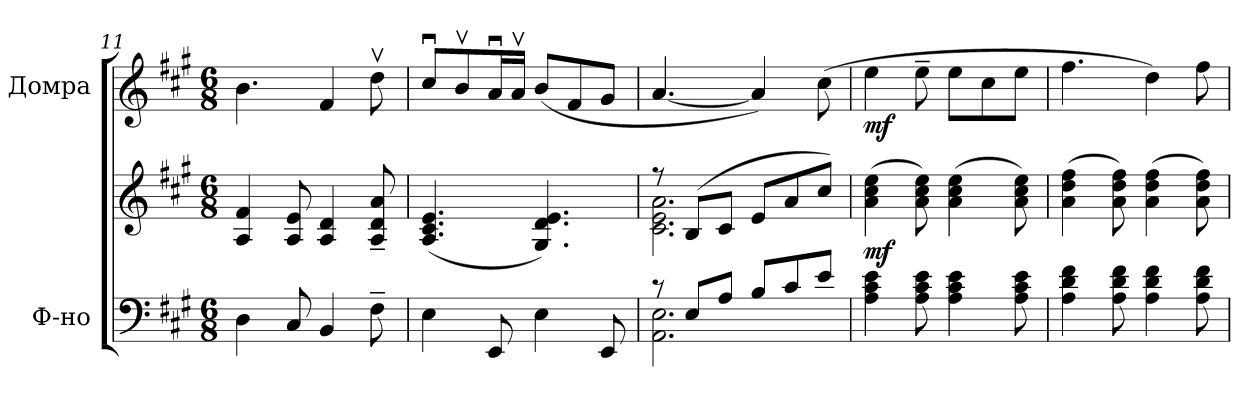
**kern	**kern	**dynam	**kern	**dynam
*part2	*part2	*part2	*part1	*part1
*staff3	*staff2	*staff2/3	*staff1	*staff1
*I"Ф-но	*	*	*I"Домра	*
*clefF4	*clefG2	*	*clefG2	*
*k[f#c#g#]	*k[f#c#g#]	*	*k[f#c#g#]	*
*A:	*A:	*	*A:	*
*M6/8	*M6/8	*	*M6/8	*
=11	=11	=11	=11	=11
4Di\	4Ai/ 4f#i	.	4.bi\	.
8C#i/	8Ai/ 8ei	.	.	.
4BBi/	4Ai/ 4di	.	4f#i/	.
8F#~i\	8Ai/~ 8di~ 8ai~	.	8ddvi\	.
=12	=12	=12	=12	=12
4Ei\	(4.Ai/ 4.c#i 4.ei	.	8cc#ui/L	.
.	.	.	8bvi/	.
8EEi/	.	.	16aui/L	.
.	.	.	16avi/JJ	.
4Ei\	4.G#i/ 4.di 4.ei)	.	(8bi/L	.
.	.	.	8f#i/	.
8EEi/	.	.	8g#i/J	.
!!LO:LB:g=z
=13	=13	=13	=13	=13
*^	*^	*	*	*
8r	2.AAi\ 2.Ei	8r	2.c#i\ 2.ei 2.ai	.	[<4.ai/	.
8Ei/L	.	(8Bi/L	.	.	.	.
8Ai/J	.	8c#i/J	.	.	.	.
8Bi/L	.	8ei/L	.	.	4ai/])	.
8c#i/	.	8ai/	.	.	.	.
8ei/J	.	8cc#i/J)	.	.	(8cc#i\	.
*v	*v	*	*	*	*	*
*	*v	*v	*	*	*
=14	=14	=14	=14	=14
4Ai\ 4c#i 4ei	(4ai\ 4cc#i 4eei	mf	4eei\	mf
8Ai\ 8c#i 8ei	8ai\ 8cc#i 8eei)	.	8ee~i\	.
4Ai\ 4c#i 4ei	(4ai\ 4cc#i 4eei	.	8eei\L	.
.	.	.	8cc#i\	.
8Ai\ 8c#i 8ei	8ai\ 8cc#i 8eei)	.	8eei\J	.
=15	=15	=15	=15	=15
4Ai\ 4di 4f#i	(4ai\ 4ddi 4ff#i	.	4.ff#i\	.
8Ai\ 8di 8f#i	8ai\ 8ddi 8ff#i)	.	.	.
4Ai\ 4di 4f#i	(4ai\ 4ddi 4ff#i	.	4ddi\)	.
8Ai\ 8di 8f#i	8ai\ 8ddi 8ff#i)	.	8ff#i\	.
=	=	=	=	=
*-	*-	*-	*-	*-
